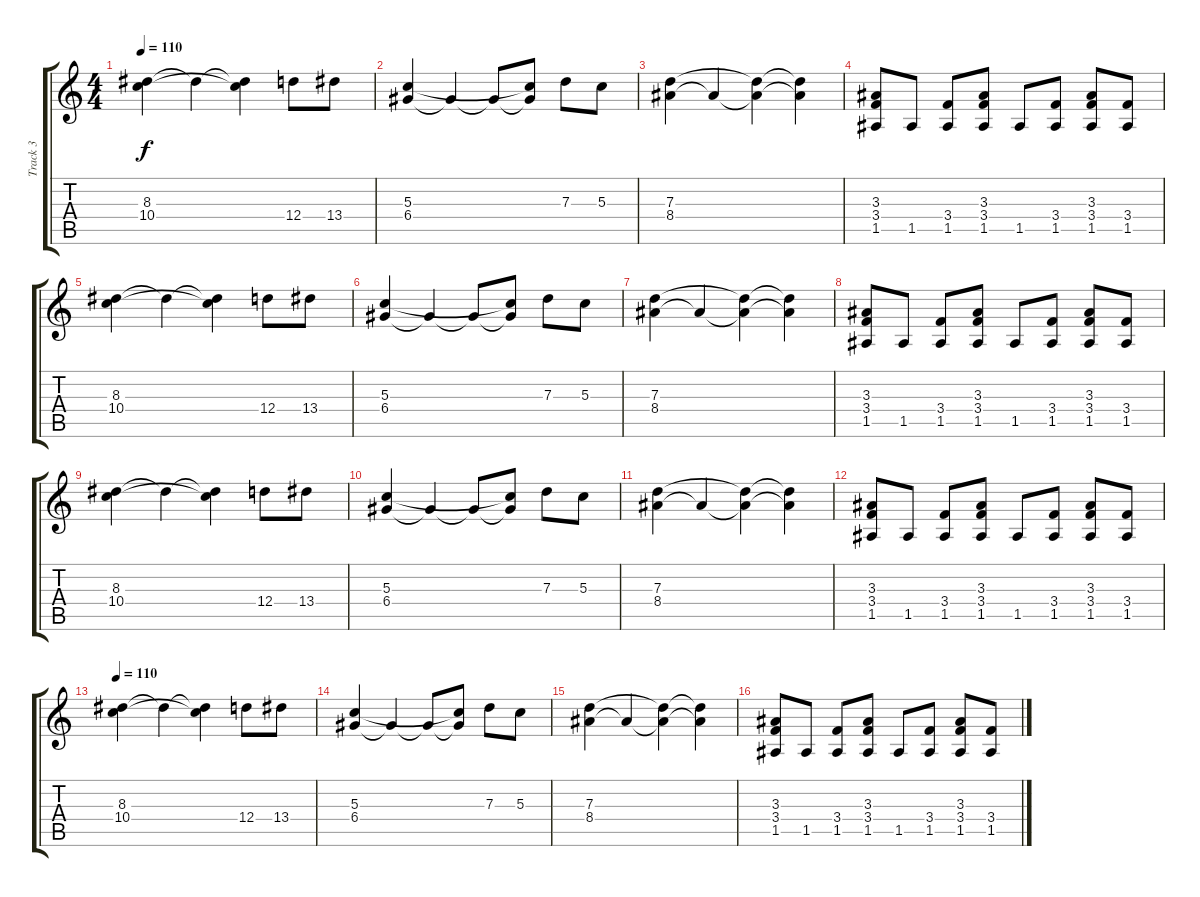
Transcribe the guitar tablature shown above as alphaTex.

\track ("Track 3" "Track 3") {instrument distortionguitar}
\staff {score tabs}
\tuning (E4 B3 G3 D3 A2 E2) {hide}
\ts (4 4)
\tempo 110
\clef g2
\ks c
(8.3 10.4).4{dy f} 8.3{t}.4 (8.3{t} 10.4{t}).4 12.4.8 13.4.8 |
(5.3 6.4).4 6.4{t}.4 6.4{t}.8 (5.3{t} 6.4{t}).8 7.3.8 5.3.8 |
(7.3 8.4).4 8.4{t}.4 (7.3{t} 8.4{t}).4 (7.3{t} 8.4{t}).4 |
(3.3 3.4 1.5).8 1.5.8 (3.4 1.5).8 (3.3 3.4 1.5).8 1.5.8 (3.4 1.5).8 (3.3 3.4 1.5).8 (3.4 1.5).8 |
(8.3 10.4).4 8.3{t}.4 (8.3{t} 10.4{t}).4 12.4.8 13.4.8 |
(5.3 6.4).4 6.4{t}.4 6.4{t}.8 (5.3{t} 6.4{t}).8 7.3.8 5.3.8 |
(7.3 8.4).4 8.4{t}.4 (7.3{t} 8.4{t}).4 (7.3{t} 8.4{t}).4 |
(3.3 3.4 1.5).8 1.5.8 (3.4 1.5).8 (3.3 3.4 1.5).8 1.5.8 (3.4 1.5).8 (3.3 3.4 1.5).8 (3.4 1.5).8 |
(8.3 10.4).4 8.3{t}.4 (8.3{t} 10.4{t}).4 12.4.8 13.4.8 |
(5.3 6.4).4 6.4{t}.4 6.4{t}.8 (5.3{t} 6.4{t}).8 7.3.8 5.3.8 |
(7.3 8.4).4 8.4{t}.4 (7.3{t} 8.4{t}).4 (7.3{t} 8.4{t}).4 |
(3.3 3.4 1.5).8 1.5.8 (3.4 1.5).8 (3.3 3.4 1.5).8 1.5.8 (3.4 1.5).8 (3.3 3.4 1.5).8 (3.4 1.5).8 |
\tempo 110
(8.3 10.4).4 8.3{t}.4 (8.3{t} 10.4{t}).4 12.4.8 13.4.8 |
(5.3 6.4).4 6.4{t}.4 6.4{t}.8 (5.3{t} 6.4{t}).8 7.3.8 5.3.8 |
(7.3 8.4).4 8.4{t}.4 (7.3{t} 8.4{t}).4 (7.3{t} 8.4{t}).4 |
(3.3 3.4 1.5).8 1.5.8 (3.4 1.5).8 (3.3 3.4 1.5).8 1.5.8 (3.4 1.5).8 (3.3 3.4 1.5).8 (3.4 1.5).8
